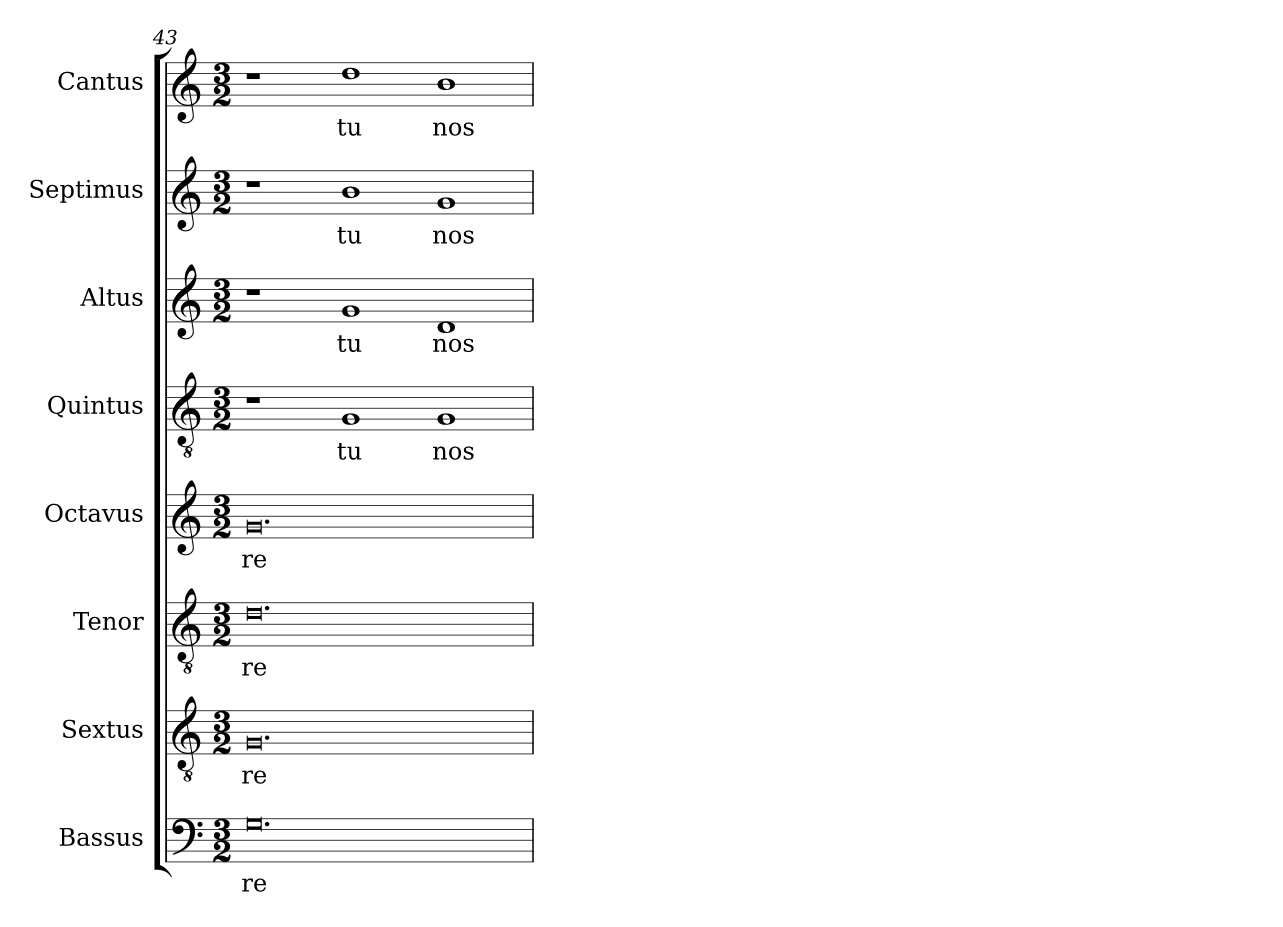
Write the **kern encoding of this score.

**kern	**text	**kern	**text	**kern	**text	**kern	**text	**kern	**text	**kern	**text	**kern	**text	**kern	**text
*part8	*part8	*part7	*part7	*part6	*part6	*part5	*part5	*part4	*part4	*part3	*part3	*part2	*part2	*part1	*part1
*staff8	*staff8	*staff7	*staff7	*staff6	*staff6	*staff5	*staff5	*staff4	*staff4	*staff3	*staff3	*staff2	*staff2	*staff1	*staff1
*I"Bassus	*	*I"Sextus	*	*I"Tenor	*	*I"Octavus	*	*I"Quintus	*	*I"Altus	*	*I"Septimus	*	*I"Cantus	*
*clefF4	*	*clefGv2	*	*clefGv2	*	*clefG2	*	*clefGv2	*	*clefG2	*	*clefG2	*	*clefG2	*
*	*	*	*	*	*	*	*	*	*	*	*	*k[]	*	*	*
*	*	*	*	*	*	*	*	*	*	*	*	*C:	*	*	*
*M3/2	*	*M3/2	*	*M3/2	*	*M3/2	*	*M3/2	*	*M3/2	*	*M3/2	*	*M3/2	*
=43	=43	=43	=43	=43	=43	=43	=43	=43	=43	=43	=43	=43	=43	=43	=43
!	!LO:LY:b:cj	!	!LO:LY:b:cj	!	!LO:LY:b:cj	!	!LO:LY:b:cj	!	!	!	!	!	!	!	!
0.G	re	0.G	re	0.d	-re	0.g	-re	1r	.	1r	.	1r	.	1r	.
!	!	!	!	!	!	!	!	!	!LO:LY:b:cj	!	!LO:LY:b:cj	!	!LO:LY:b:cj	!	!LO:LY:b:cj
.	.	.	.	.	.	.	.	1G	tu	1g	tu	1b	tu	1dd	tu
!	!	!	!	!	!	!	!	!	!LO:LY:b:cj	!	!LO:LY:b:cj	!	!LO:LY:b:cj	!	!LO:LY:b:cj
.	.	.	.	.	.	.	.	1G	nos	1d	nos	1g	nos	1b	nos
=	=	=	=	=	=	=	=	=	=	=	=	=	=	=	=
*-	*-	*-	*-	*-	*-	*-	*-	*-	*-	*-	*-	*-	*-	*-	*-
